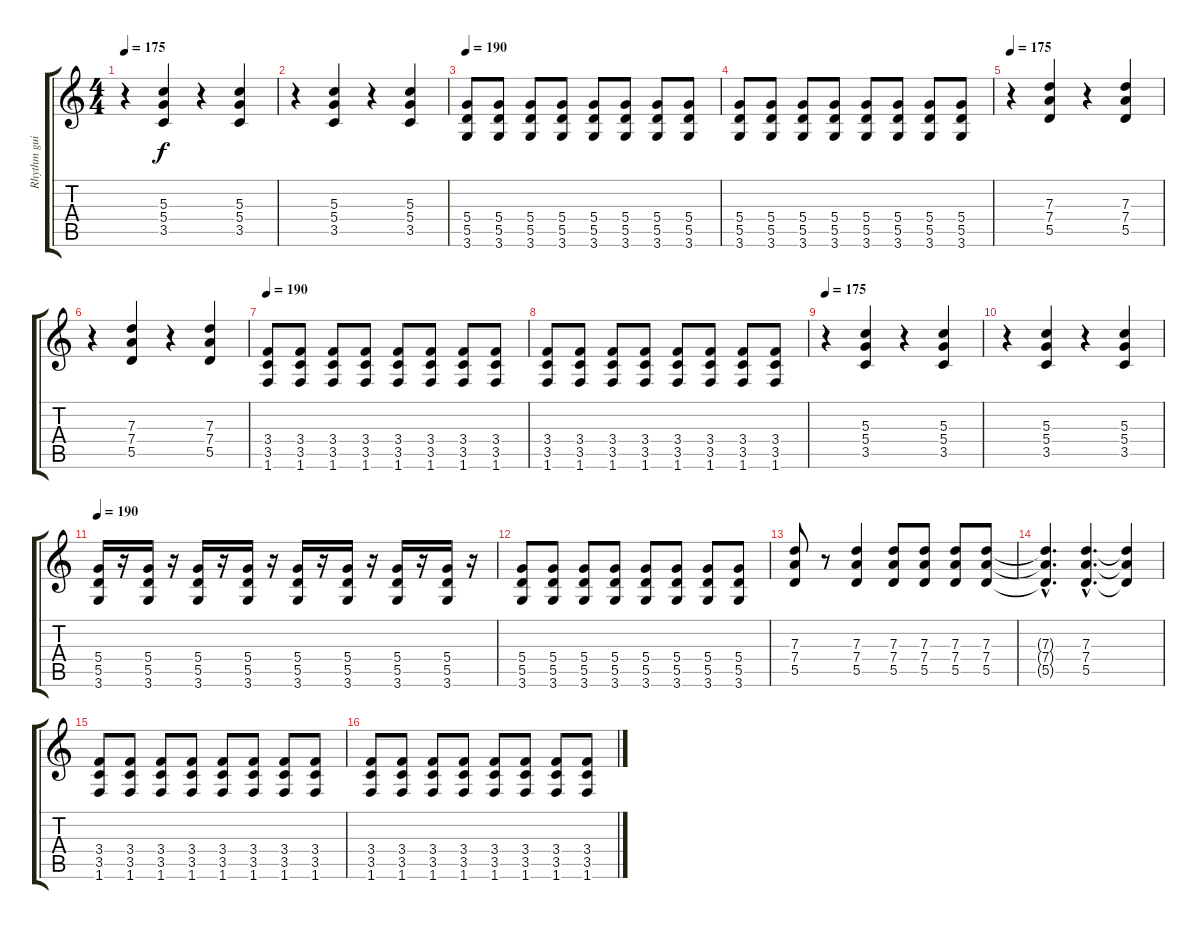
\track ("Rhythm guitar" "Rhythm gui") {instrument distortionguitar}
\staff {score tabs}
\tuning (E4 B3 G3 D3 A2 E2) {hide}
\ts (4 4)
\tempo 175
\clef g2
\ks c
r.4{dy f} (5.3 5.4 3.5).4 r.4 (5.3 5.4 3.5).4 |
r.4 (5.3 5.4 3.5).4 r.4 (5.3 5.4 3.5).4 |
\tempo 190
(5.4 5.5 3.6).8 (5.4 5.5 3.6).8 (5.4 5.5 3.6).8 (5.4 5.5 3.6).8 (5.4 5.5 3.6).8 (5.4 5.5 3.6).8 (5.4 5.5 3.6).8 (5.4 5.5 3.6).8 |
(5.4 5.5 3.6).8 (5.4 5.5 3.6).8 (5.4 5.5 3.6).8 (5.4 5.5 3.6).8 (5.4 5.5 3.6).8 (5.4 5.5 3.6).8 (5.4 5.5 3.6).8 (5.4 5.5 3.6).8 |
\tempo 175
r.4 (7.3 7.4 5.5).4 r.4 (7.3 7.4 5.5).4 |
r.4 (7.3 7.4 5.5).4 r.4 (7.3 7.4 5.5).4 |
\tempo 190
(3.4 3.5 1.6).8 (3.4 3.5 1.6).8 (3.4 3.5 1.6).8 (3.4 3.5 1.6).8 (3.4 3.5 1.6).8 (3.4 3.5 1.6).8 (3.4 3.5 1.6).8 (3.4 3.5 1.6).8 |
(3.4 3.5 1.6).8 (3.4 3.5 1.6).8 (3.4 3.5 1.6).8 (3.4 3.5 1.6).8 (3.4 3.5 1.6).8 (3.4 3.5 1.6).8 (3.4 3.5 1.6).8 (3.4 3.5 1.6).8 |
\tempo 175
r.4 (5.3 5.4 3.5).4 r.4 (5.3 5.4 3.5).4 |
r.4 (5.3 5.4 3.5).4 r.4 (5.3 5.4 3.5).4 |
\tempo 190
(5.4 5.5 3.6).16 r.16 (5.4 5.5 3.6).16 r.16 (5.4 5.5 3.6).16 r.16 (5.4 5.5 3.6).16 r.16 (5.4 5.5 3.6).16 r.16 (5.4 5.5 3.6).16 r.16 (5.4 5.5 3.6).16 r.16 (5.4 5.5 3.6).16 r.16 |
(5.4 5.5 3.6).8 (5.4 5.5 3.6).8 (5.4 5.5 3.6).8 (5.4 5.5 3.6).8 (5.4 5.5 3.6).8 (5.4 5.5 3.6).8 (5.4 5.5 3.6).8 (5.4 5.5 3.6).8 |
(7.3 7.4 5.5).8 r.8 (7.3 7.4 5.5).4 (7.3 7.4 5.5).8 (7.3 7.4 5.5).8 (7.3 7.4 5.5).8 (7.3 7.4 5.5).8 |
(7.3{hac t} 7.4{hac t} 5.5{hac t}).4{d} (7.3{hac} 7.4{hac} 5.5{hac}).4{d} (7.3{t} 7.4{t} 5.5{t}).4 |
(3.4 3.5 1.6).8 (3.4 3.5 1.6).8 (3.4 3.5 1.6).8 (3.4 3.5 1.6).8 (3.4 3.5 1.6).8 (3.4 3.5 1.6).8 (3.4 3.5 1.6).8 (3.4 3.5 1.6).8 |
(3.4 3.5 1.6).8 (3.4 3.5 1.6).8 (3.4 3.5 1.6).8 (3.4 3.5 1.6).8 (3.4 3.5 1.6).8 (3.4 3.5 1.6).8 (3.4 3.5 1.6).8 (3.4 3.5 1.6).8
